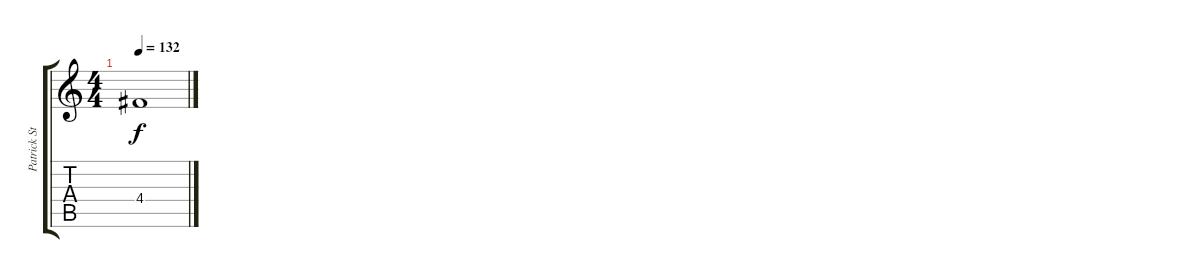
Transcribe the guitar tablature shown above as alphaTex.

\track ("Patrick Stump" "Patrick St") {instrument distortionguitar}
\staff {score tabs}
\tuning (E4 B3 G3 D3 A2 E2) {hide}
\ts (4 4)
\tempo 132
\clef g2
\ks c
4.4{t}.1{dy f}
